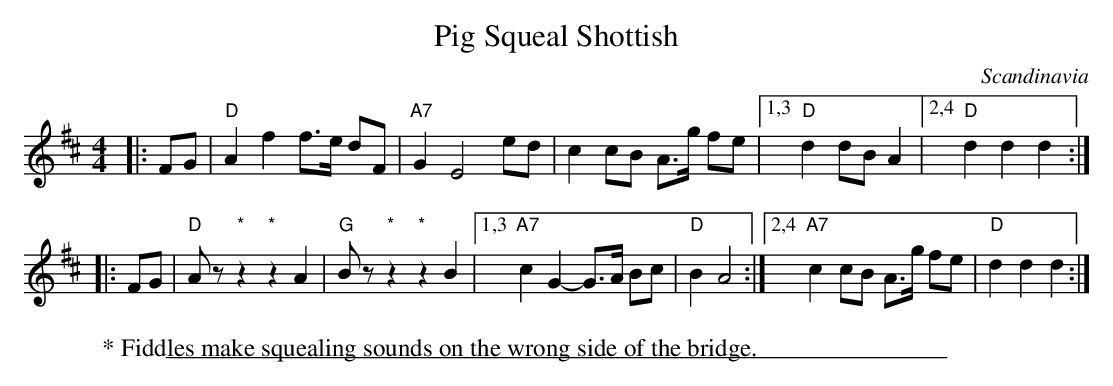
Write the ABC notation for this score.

X:1
T: Pig Squeal Shottish
O: Scandinavia
W: * Fiddles make squealing sounds on the wrong side of the bridge.
M: 4/4
L: 1/8
K: D
|: FG | "D"A2 f2 f>e dF | "A7"G2 E4 ed | c2 cB A>g fe |1,3 "D"d2 dB A2 |2,4 "D"d2 d2 d2 :|
|: FG | "D"Az "*"z2 "*"z2 A2 | "G"Bz "*"z2 "*"z2 B2 |1,3 "A7"c2 G2- G>A Bc | "D"B2 A4 :|2,4 "A7"c2 cB A>g fe | "D"d2 d2 d2 :|
